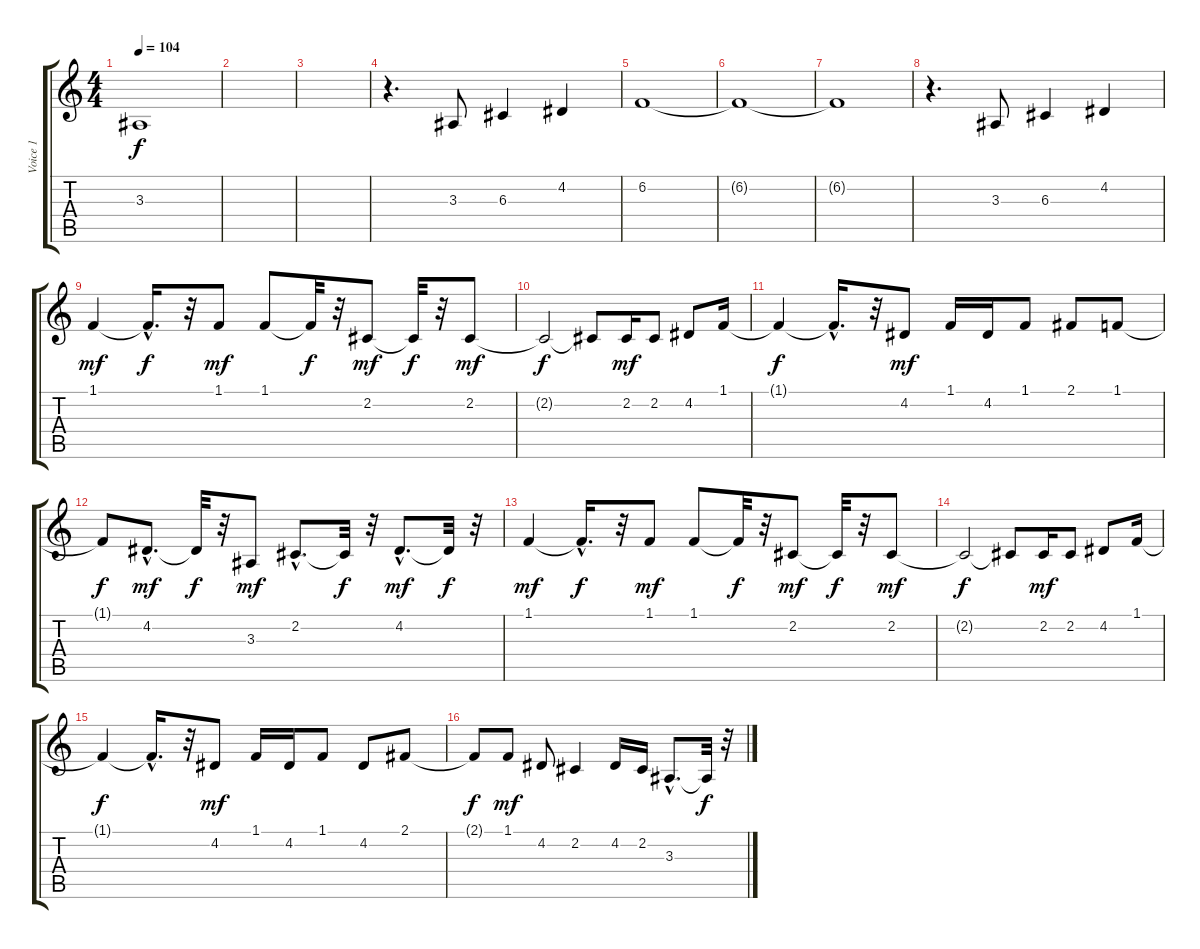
\track ("Voice 1" "Voice 1") {instrument clarinet}
\staff {score tabs}
\tuning (E4 B3 G3 D3 A2 E2) {hide}
\ts (4 4)
\tempo 104
\clef g2
\ks c
3.3.1{dy f} |
|
|
r.4{d} 3.3.8 6.3.4 4.2.4 |
6.2.1 |
6.2{t}.1 |
6.2{t}.1 |
r.4{d} 3.3.8 6.3.4 4.2.4 |
1.1.4{dy mf} 1.1{hac t}.16{d dy f} r.32 1.1.8{dy mf} 1.1.8 1.1{t}.32{dy f} r.32 2.2.8{dy mf} 2.2{t}.32{dy f} r.32 2.2.8{dy mf} |
2.2{t}.2{dy f} 2.2{t}.8 2.2.16{dy mf} 2.2.8 4.2.8 1.1.16 |
1.1{t}.4{dy f} 1.1{hac t}.16{d} r.32 4.2.8{dy mf} 1.1.16 4.2.16 1.1.8 2.1.8 1.1.8 |
1.1{t}.8{dy f} 4.2{hac}.8{d dy mf} 4.2{t}.32{dy f} r.32 3.3.8{dy mf} 2.2{hac}.8{d} 2.2{t}.32{dy f} r.32 4.2{hac}.8{d dy mf} 4.2{t}.32{dy f} r.32 |
1.1.4{dy mf} 1.1{hac t}.16{d dy f} r.32 1.1.8{dy mf} 1.1.8 1.1{t}.32{dy f} r.32 2.2.8{dy mf} 2.2{t}.32{dy f} r.32 2.2.8{dy mf} |
2.2{t}.2{dy f} 2.2{t}.8 2.2.16{dy mf} 2.2.8 4.2.8 1.1.16 |
1.1{t}.4{dy f} 1.1{hac t}.16{d} r.32 4.2.8{dy mf} 1.1.16 4.2.16 1.1.8 4.2.8 2.1.8 |
2.1{t}.8{dy f} 1.1.8{dy mf} 4.2.8 2.2.4 4.2.16 2.2.16 3.3{hac}.8{d} 3.3{t}.32{dy f} r.32
